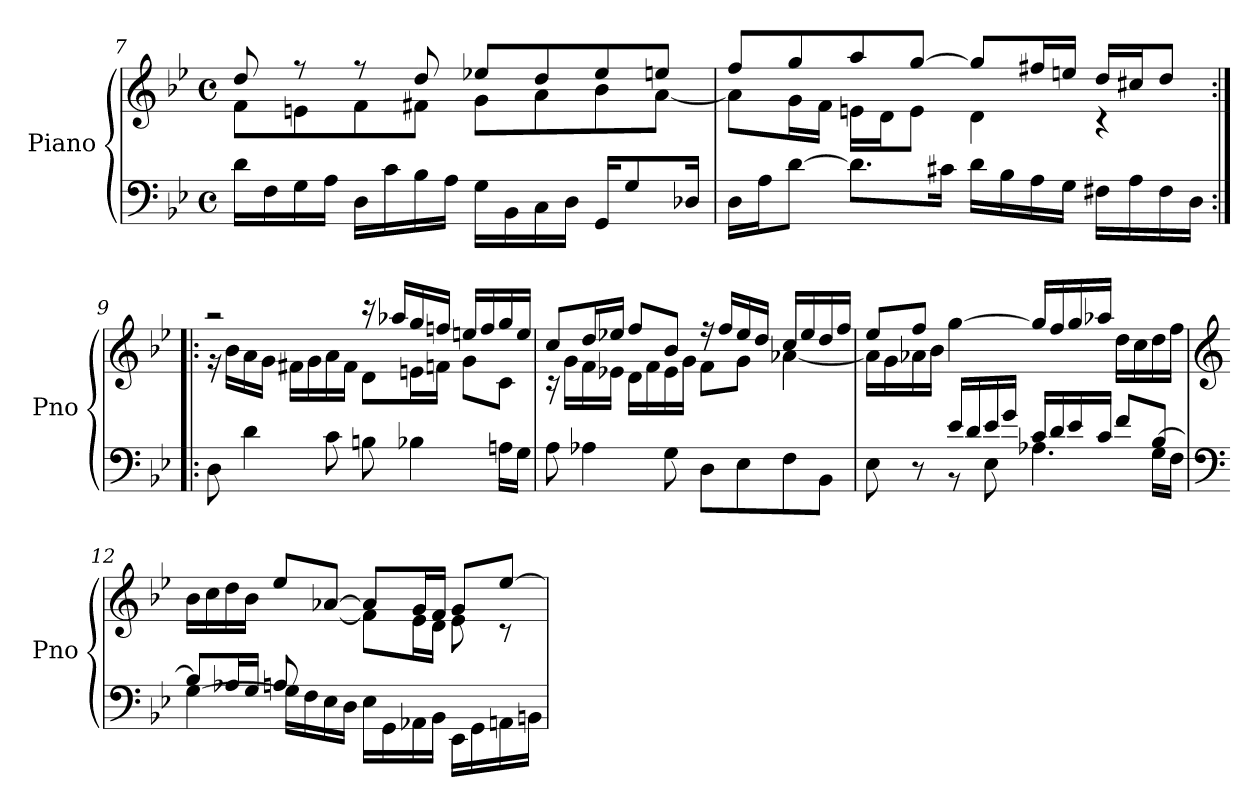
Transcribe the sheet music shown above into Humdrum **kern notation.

**kern	**kern
*part1	*part1
*staff2	*staff1
*I"Piano	*
*I'Pno	*
*clefF4	*clefG2
*k[b-e-]	*k[b-e-]
*M4/4	*M4/4
*met(c)	*met(c)
=7	=7
*	*^
16d\LL	8dd/	8f\L
16F\	.	.
16G\	8r	8en\
16A\JJ	.	.
16D\LL	8r	8f\
16c\	.	.
16B-\	8dd/	8f#X\J
16A\JJ	.	.
16G\LL	8ee-X/L	8g\L
16BB-\	.	.
16C\	8dd/	8a\
16D\JJ	.	.
16GG/KL	8ee-/	8b-\
8G/	.	.
.	8een/J	[8a\J
16D-X/Jk	.	.
=8	=8	=8
16D\LL	8ff/L	8a\L]
16A\J	.	.
[8d\J	8gg/	16g\L
.	.	16f\JJ
8.d\L]	8aa/	16en\LL
.	.	16d\J
.	[8gg/J	8e\J
16c#X\Jk	.	.
16d\LL	8gg/L]	4d\
16B-\	.	.
16A\	16ff#X/L	.
16G\JJ	16een/JJ	.
16F#X\LL	16dd/LL	4r
16A\	16cc#X/J	.
16F#\	8dd/J	.
16D\JJ	.	.
!!LO:LB:g=z	!!
=9:|!|:	=9:|!|:	=9:|!|:
8D\	2r	16r
.	.	16b-\LL
4d\	.	16a\
.	.	16g\JJ
.	.	16f#X\LL
.	.	16g\
8c\	.	16a\
.	.	16f#\JJ
8Bn\	16r	8d\L
.	16aa-X/LL	.
4B-X\	16gg/	16en\L
.	16ffn/JJ	16fn\JJ
.	16een/LL	8g\L
.	16ff/	.
16An\LL	16gg/	8c\J
16G\JJ	16ee/JJ	.
=10	=10	=10
8A\	8cc/L	16r
.	.	16g\LL
4A-X\	16dd/L	16f\
.	16ee-X/JJ	16e-X\JJ
.	8ff/L	16d\LL
.	.	16f\
8G\	8b-/J	16e-\
.	.	16g\JJ
8D\L	16r	8f\L
.	16ff/LL	.
8E-\	16ee-/	8g\J
.	16dd/JJ	.
8F\	16cc/LL	[4a-X\
.	16ee-/	.
8BB-\J	16dd/	.
.	16ff/JJ	.
=11	=11	=11
*^	*	*
4ryy	8E-\	8ee-/L	16a-\LL]
.	.	.	16g\
.	8r	8ff/J	16a-X\
.	.	.	16b-\JJ
16e-/LL	8r	[4gg\	2.ryy
16d/	.	.	.
16e-/	8E-\	.	.
16g/JJ	.	.	.
16c/LL	4.A-X\	16gg/LL]	.
16d/	.	16ff/	.
16e-/	.	16gg/	.
16c/JJ	.	16aa-X/JJ	.
8f/L	.	16dd\LL	.
.	.	16cc\	.
[8B-/J	16G\LL	16dd\	.
.	16F\JJ	16ff\JJ	.
*v	*v	*	*
!!LO:LB:g=z	!!
=12	=12	=12
*clefF4	*clefG2	*
*^	*	*
*	*^	*	*
4ryy	8B-/L]	[4G\	16b-\LL	4.ryy
.	.	.	16cc\	.
.	16A-X/L	.	16dd\	.
.	16G/JJ	.	16b-\JJ	.
8A/L	4ryy	16G\LL]	8ee-/L	.
.	.	16F\	.	.
2ryy	.	16E-\	[8a-X/J	[8f\J
.	.	16D\JJ	.	.
.	2ryy	16E-\LL	8a-/L]	8f\L]
.	.	16GG\	.	.
.	.	16AA-X\	16g/L	16e-\L
.	.	16BB-\JJ	16f/JJ	16d\JJ
.	.	16EE-\LL	8g/L	8e-\
.	.	16GG\	.	.
8ryy	.	16AAn\	[8ee-/J	8r
.	.	16BBn\JJ	.	.
*v	*v	*v	*	*
*	*v	*v
=	=
*-	*-
